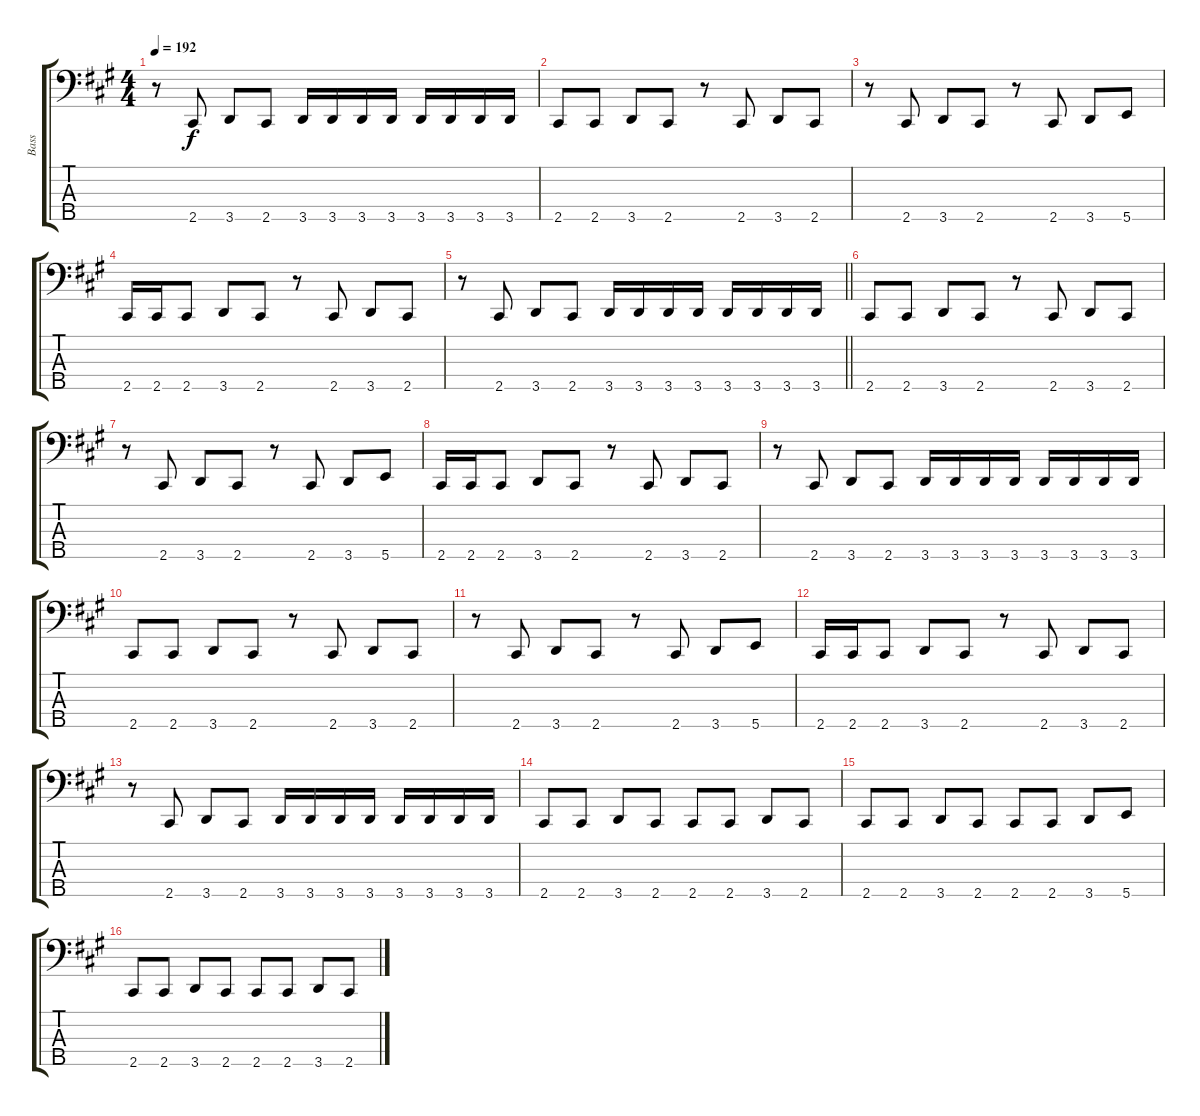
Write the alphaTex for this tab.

\track ("Bass" "Bass") {instrument electricbasspick}
\staff {score tabs}
\tuning (Gb2 D2 A1 E1 B0) {hide}
\ts (4 4)
\tempo 192
\clef f4
\ks f#minor
r.8{dy f} 2.5.8 3.5.8 2.5.8 3.5.16 3.5.16 3.5.16 3.5.16 3.5.16 3.5.16 3.5.16 3.5.16 |
2.5.8 2.5.8 3.5.8 2.5.8 r.8 2.5.8 3.5.8 2.5.8 |
r.8 2.5.8 3.5.8 2.5.8 r.8 2.5.8 3.5.8 5.5.8 |
2.5.16 2.5.16 2.5.8 3.5.8 2.5.8 r.8 2.5.8 3.5.8 2.5.8 |
\barLineRight lightlight
r.8 2.5.8 3.5.8 2.5.8 3.5.16 3.5.16 3.5.16 3.5.16 3.5.16 3.5.16 3.5.16 3.5.16 |
2.5.8 2.5.8 3.5.8 2.5.8 r.8 2.5.8 3.5.8 2.5.8 |
r.8 2.5.8 3.5.8 2.5.8 r.8 2.5.8 3.5.8 5.5.8 |
2.5.16 2.5.16 2.5.8 3.5.8 2.5.8 r.8 2.5.8 3.5.8 2.5.8 |
r.8 2.5.8 3.5.8 2.5.8 3.5.16 3.5.16 3.5.16 3.5.16 3.5.16 3.5.16 3.5.16 3.5.16 |
2.5.8 2.5.8 3.5.8 2.5.8 r.8 2.5.8 3.5.8 2.5.8 |
r.8 2.5.8 3.5.8 2.5.8 r.8 2.5.8 3.5.8 5.5.8 |
2.5.16 2.5.16 2.5.8 3.5.8 2.5.8 r.8 2.5.8 3.5.8 2.5.8 |
r.8 2.5.8 3.5.8 2.5.8 3.5.16 3.5.16 3.5.16 3.5.16 3.5.16 3.5.16 3.5.16 3.5.16 |
2.5.8 2.5.8 3.5.8 2.5.8 2.5.8 2.5.8 3.5.8 2.5.8 |
2.5.8 2.5.8 3.5.8 2.5.8 2.5.8 2.5.8 3.5.8 5.5.8 |
2.5.8 2.5.8 3.5.8 2.5.8 2.5.8 2.5.8 3.5.8 2.5.8
